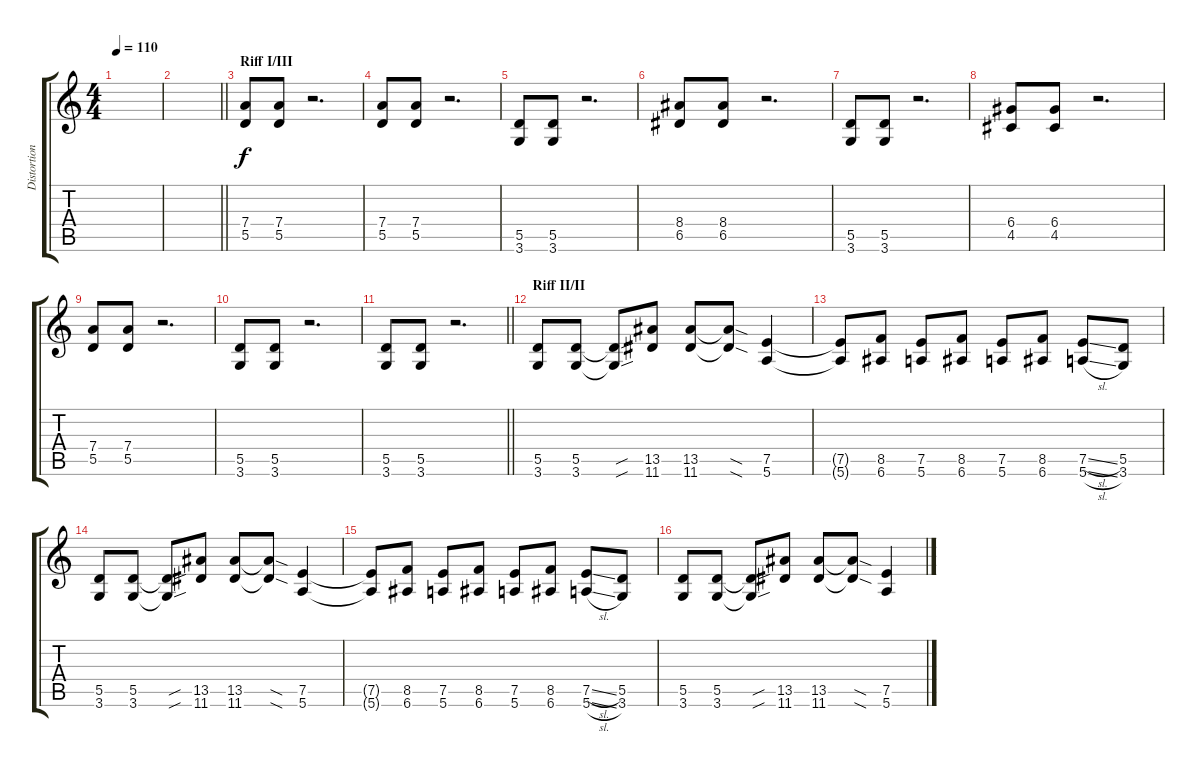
\track ("Distortion II" "Distortion") {instrument distortionguitar}
\staff {score tabs}
\tuning (E4 B3 G3 D3 A2 E2) {hide}
\ts (4 4)
\tempo 110
\clef g2
\ks c
|
\barLineRight lightlight
|
\section ("" "Riff I/III")
(7.4 5.5).8{volume 11} (7.4 5.5).8 r.2{d} |
(7.4 5.5).8 (7.4 5.5).8 r.2{d} |
(5.5 3.6).8 (5.5 3.6).8 r.2{d} |
(8.4 6.5).8 (8.4 6.5).8 r.2{d} |
(5.5 3.6).8 (5.5 3.6).8 r.2{d} |
(6.4 4.5).8 (6.4 4.5).8 r.2{d} |
(7.4 5.5).8 (7.4 5.5).8 r.2{d} |
(5.5 3.6).8 (5.5 3.6).8 r.2{d} |
\barLineRight lightlight
(5.5 3.6).8 (5.5 3.6).8 r.2{d} |
\section ("" "Riff II/II")
(5.5 3.6).8 (5.5 3.6).8 (5.5{sou t} 3.6{sou t}).8 (13.5 11.6).8 (13.5 11.6).8 (13.5{sod t} 11.6{sod t}).8 (7.5 5.6).4 |
(7.5{t} 5.6{t}).8 (8.5 6.6).8 (7.5 5.6).8 (8.5 6.6).8 (7.5 5.6).8 (8.5 6.6).8 (7.5{sl} 5.6{sl}).8 (5.5 3.6).8 |
(5.5 3.6).8 (5.5 3.6).8 (5.5{sou t} 3.6{sou t}).8 (13.5 11.6).8 (13.5 11.6).8 (13.5{sod t} 11.6{sod t}).8 (7.5 5.6).4 |
(7.5{t} 5.6{t}).8 (8.5 6.6).8 (7.5 5.6).8 (8.5 6.6).8 (7.5 5.6).8 (8.5 6.6).8 (7.5{sl} 5.6{sl}).8 (5.5 3.6).8 |
(5.5 3.6).8 (5.5 3.6).8 (5.5{sou t} 3.6{sou t}).8 (13.5 11.6).8 (13.5 11.6).8 (13.5{sod t} 11.6{sod t}).8 (7.5 5.6).4
